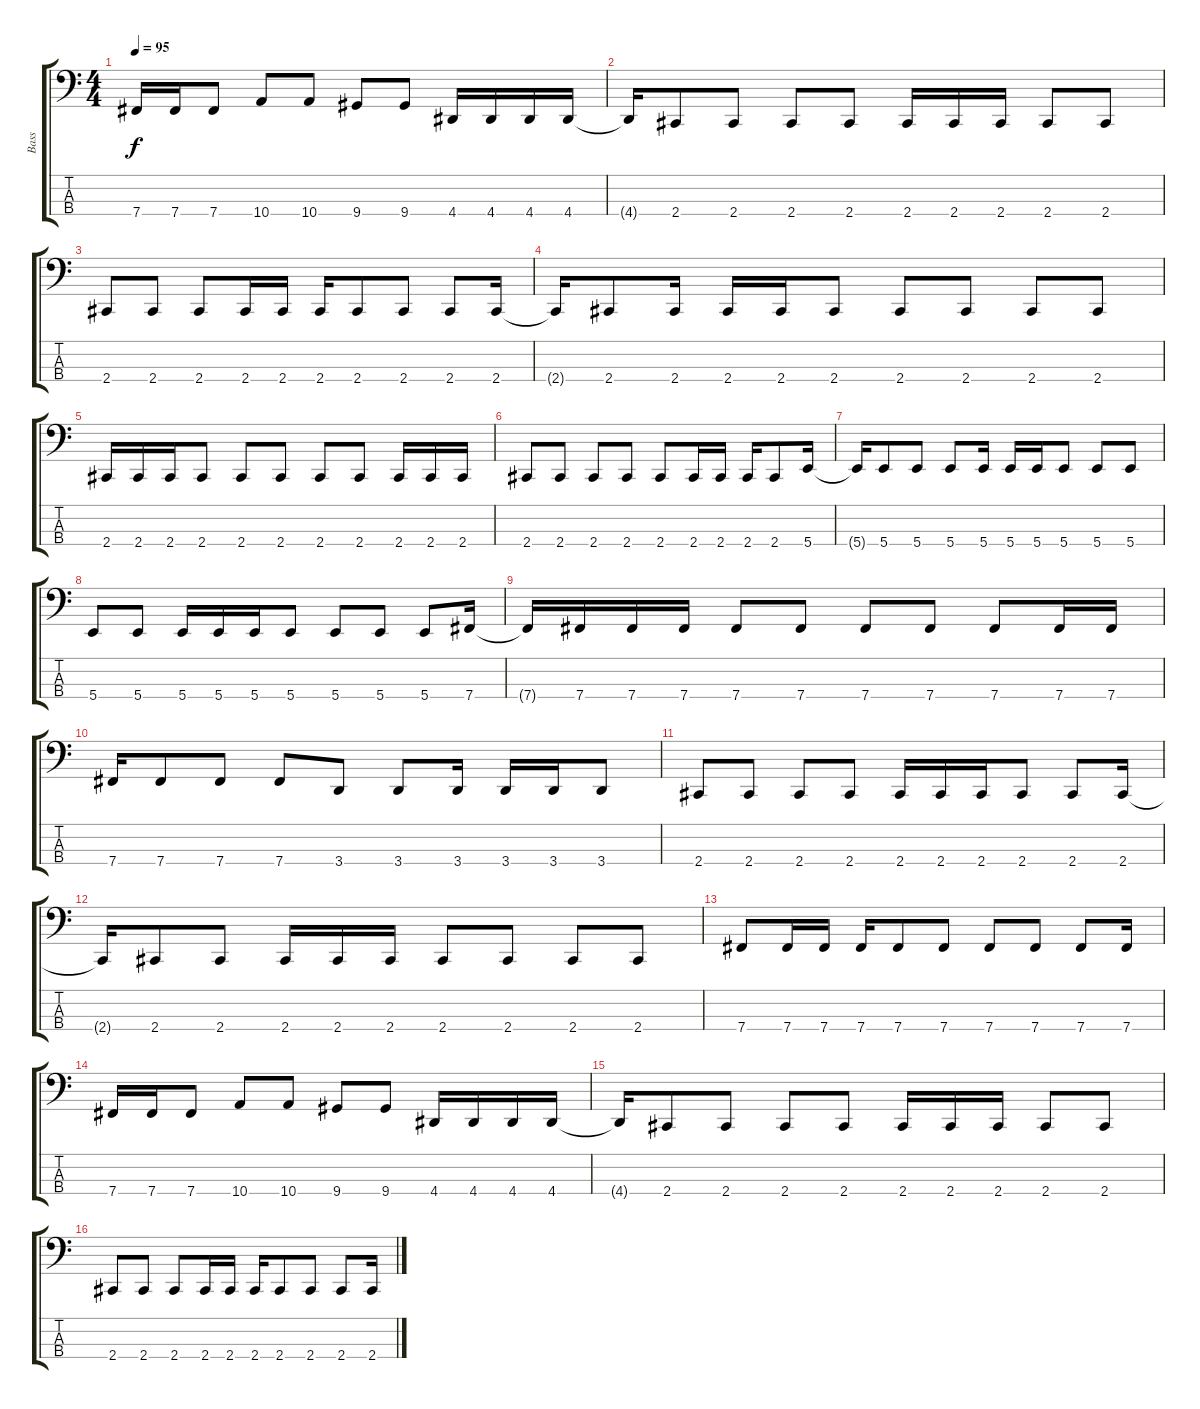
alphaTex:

\track ("Bass" "Bass") {instrument electricbassfinger}
\staff {score tabs}
\tuning (D2 A1 E1 B0) {hide}
\ts (4 4)
\tempo 95
\clef f4
\ks c
7.4.16{dy f} 7.4.16 7.4.8 10.4.8 10.4.8 9.4.8 9.4.8 4.4.16 4.4.16 4.4.16 4.4.16 |
4.4{t}.16 2.4.8 2.4.8 2.4.8 2.4.8 2.4.16 2.4.16 2.4.16 2.4.8 2.4.8 |
2.4.8 2.4.8 2.4.8 2.4.16 2.4.16 2.4.16 2.4.8 2.4.8 2.4.8 2.4.16 |
2.4{t}.16 2.4.8 2.4.16 2.4.16 2.4.16 2.4.8 2.4.8 2.4.8 2.4.8 2.4.8 |
2.4.16 2.4.16 2.4.16 2.4.8 2.4.8 2.4.8 2.4.8 2.4.8 2.4.16 2.4.16 2.4.16 |
2.4.8 2.4.8 2.4.8 2.4.8 2.4.8 2.4.16 2.4.16 2.4.16 2.4.8 5.4.16 |
5.4{t}.16 5.4.8 5.4.8 5.4.8 5.4.16 5.4.16 5.4.16 5.4.8 5.4.8 5.4.8 |
5.4.8 5.4.8 5.4.16 5.4.16 5.4.16 5.4.8 5.4.8 5.4.8 5.4.8 7.4.16 |
7.4{t}.16 7.4.16 7.4.16 7.4.16 7.4.8 7.4.8 7.4.8 7.4.8 7.4.8 7.4.16 7.4.16 |
7.4.16 7.4.8 7.4.8 7.4.8 3.4.8 3.4.8 3.4.16 3.4.16 3.4.16 3.4.8 |
2.4.8 2.4.8 2.4.8 2.4.8 2.4.16 2.4.16 2.4.16 2.4.8 2.4.8 2.4.16 |
2.4{t}.16 2.4.8 2.4.8 2.4.16 2.4.16 2.4.16 2.4.8 2.4.8 2.4.8 2.4.8 |
7.4.8 7.4.16 7.4.16 7.4.16 7.4.8 7.4.8 7.4.8 7.4.8 7.4.8 7.4.16 |
7.4.16 7.4.16 7.4.8 10.4.8 10.4.8 9.4.8 9.4.8 4.4.16 4.4.16 4.4.16 4.4.16 |
4.4{t}.16 2.4.8 2.4.8 2.4.8 2.4.8 2.4.16 2.4.16 2.4.16 2.4.8 2.4.8 |
2.4.8 2.4.8 2.4.8 2.4.16 2.4.16 2.4.16 2.4.8 2.4.8 2.4.8 2.4.16
